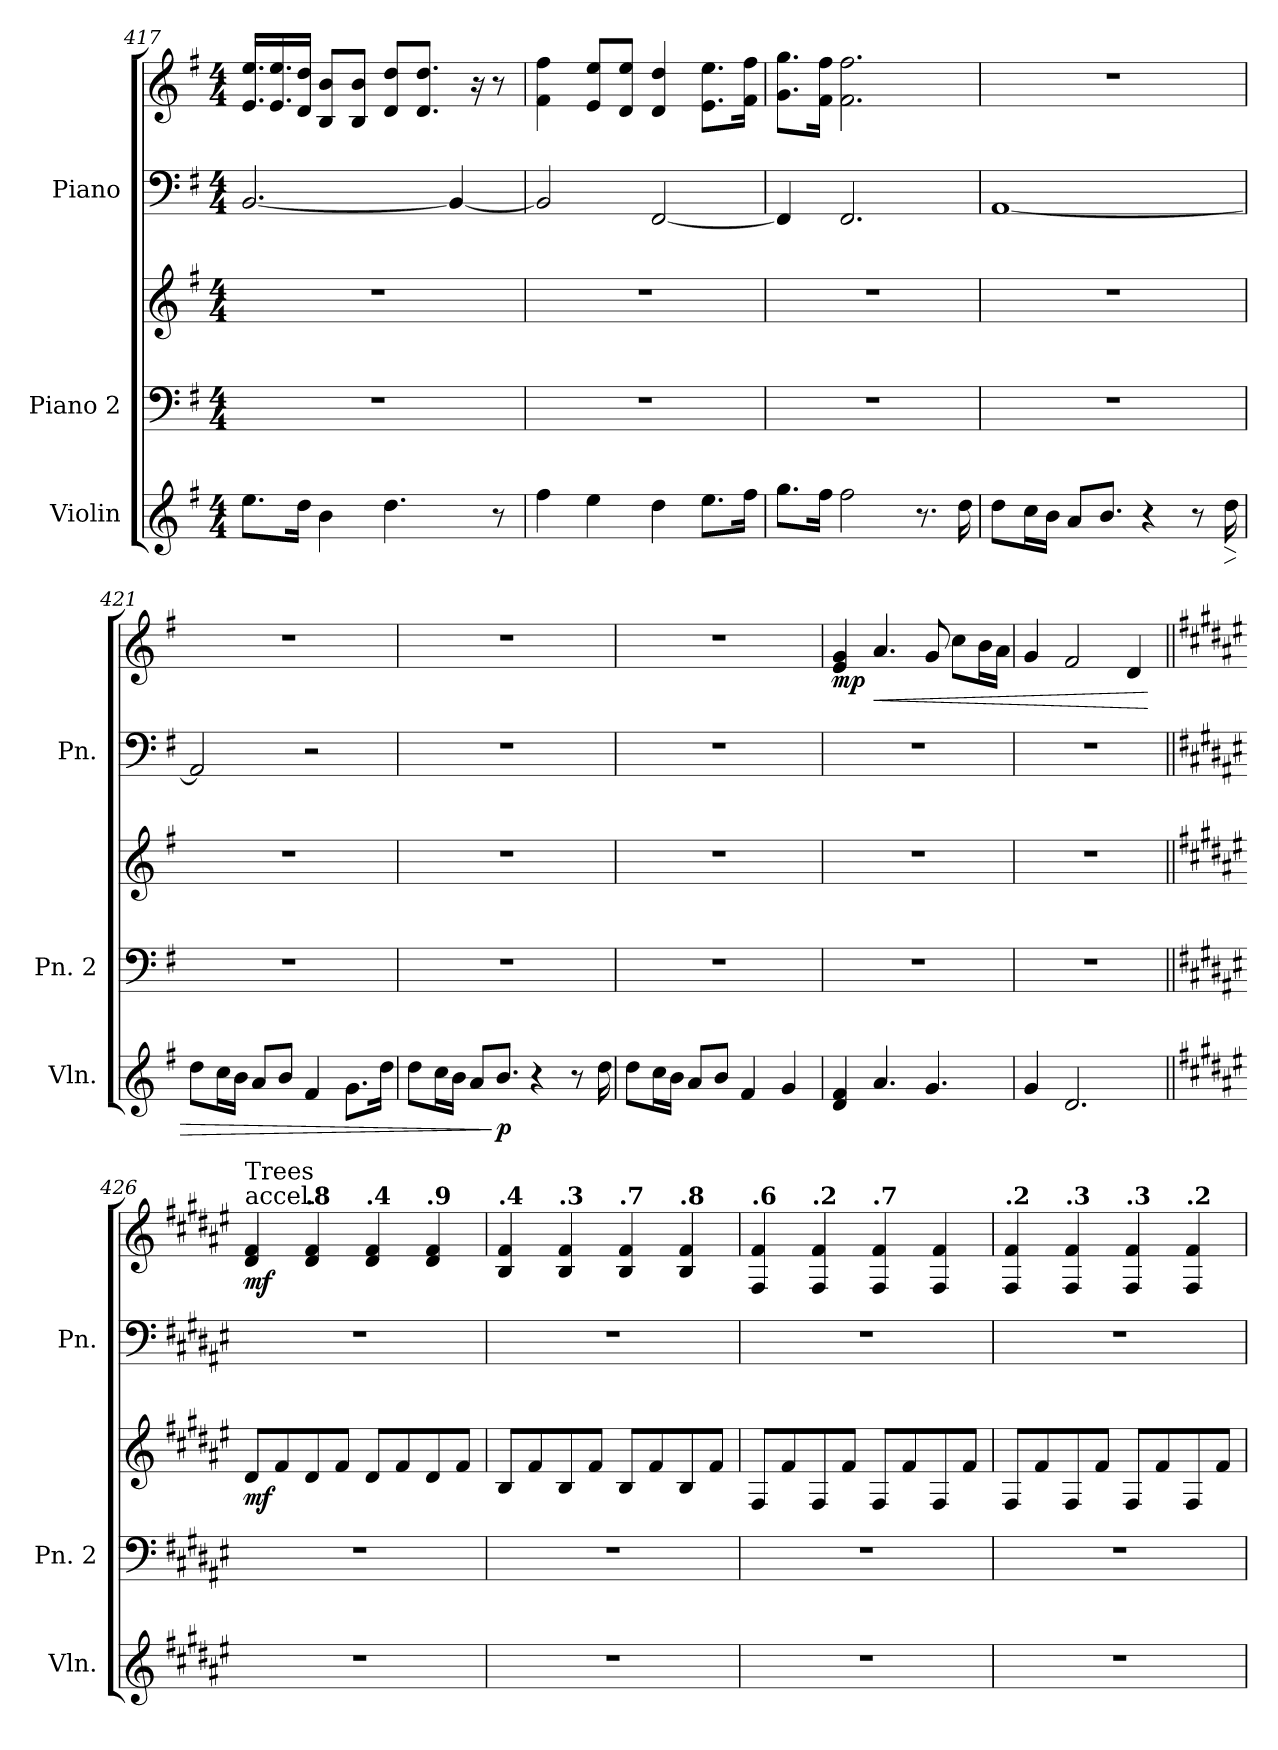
**kern	**dynam	**kern	**kern	**dynam	**kern	**kern	**dynam
*part3	*part3	*part2	*part2	*part2	*part1	*part1	*part1
*staff5	*staff5	*staff4	*staff3	*staff3/4	*staff2	*staff1	*staff1/2
*I"Violin	*	*I"Piano 2	*	*	*I"Piano	*	*
*I'Vln.	*	*I'Pn. 2	*	*	*I'Pn.	*	*
*clefG2	*	*clefF4	*clefG2	*	*clefF4	*clefG2	*
*k[f#]	*	*k[f#]	*k[f#]	*	*k[f#]	*k[f#]	*
*M4/4	*	*M4/4	*M4/4	*	*M4/4	*M4/4	*
=417	=417	=417	=417	=417	=417	=417	=417
8.ee\L	.	1r	1r	.	[2.BB/	16.e/ 16.ee/LL	.
.	.	.	.	.	.	16.e/ 16.ee/	.
16dd\Jk	.	.	.	.	.	16d/ 16dd/JJ	.
4b\	.	.	.	.	.	8B/ 8b/L	.
.	.	.	.	.	.	8B/ 8b/J	.
4.dd\	.	.	.	.	.	8d/ 8dd/L	.
.	.	.	.	.	.	8.d/ 8.dd/J	.
.	.	.	.	.	4BB/_	.	.
.	.	.	.	.	.	16r	.
8r	.	.	.	.	.	8r	.
=418	=418	=418	=418	=418	=418	=418	=418
4ff#\	.	1r	1r	.	2BB/]	4f#\ 4ff#\	.
4ee\	.	.	.	.	.	8e/ 8ee/L	.
.	.	.	.	.	.	8d/ 8ee/J	.
4dd\	.	.	.	.	[2FF#/	4d/ 4dd/	.
8.ee\L	.	.	.	.	.	8.e\ 8.ee\L	.
16ff#\Jk	.	.	.	.	.	16f#\ 16ff#\Jk	.
=419	=419	=419	=419	=419	=419	=419	=419
8.gg\L	.	1r	1r	.	4FF#/]	8.g\ 8.gg\L	.
16ff#\Jk	.	.	.	.	.	16f#\ 16ff#\Jk	.
2ff#\	.	.	.	.	2.FF#/	2.f#\ 2.ff#\	.
8.r	.	.	.	.	.	.	.
16dd\	.	.	.	.	.	.	.
=420	=420	=420	=420	=420	=420	=420	=420
8dd\L	.	1r	1r	.	[1AA	1r	.
16cc\L	.	.	.	.	.	.	.
16b\JJ	.	.	.	.	.	.	.
8a/L	.	.	.	.	.	.	.
8.b/J	.	.	.	.	.	.	.
4r	.	.	.	.	.	.	.
8r	.	.	.	.	.	.	.
!	!LO:HP:b	!	!	!	!	!	!
16dd\	>	.	.	.	.	.	.
!!LO:PB:g=z
=421	=421	=421	=421	=421	=421	=421	=421
8dd\L	.	1r	1r	.	2AA/]	1r	.
16cc\L	.	.	.	.	.	.	.
16b\JJ	.	.	.	.	.	.	.
8a/L	.	.	.	.	.	.	.
8b/J	.	.	.	.	.	.	.
4f#/	.	.	.	.	2r	.	.
8.g\L	.	.	.	.	.	.	.
16dd\Jk	.	.	.	.	.	.	.
=422	=422	=422	=422	=422	=422	=422	=422
8dd\L	.	1r	1r	.	1r	1r	.
16cc\L	.	.	.	.	.	.	.
16b\JJ	.	.	.	.	.	.	.
8a/L	.	.	.	.	.	.	.
!	!LO:DY:n=1:b	!	!	!	!	!	!
8.b/J	] p	.	.	.	.	.	.
4r	.	.	.	.	.	.	.
8r	.	.	.	.	.	.	.
16dd\	.	.	.	.	.	.	.
=423	=423	=423	=423	=423	=423	=423	=423
8dd\L	.	1r	1r	.	1r	1r	.
16cc\L	.	.	.	.	.	.	.
16b\JJ	.	.	.	.	.	.	.
8a/L	.	.	.	.	.	.	.
8b/J	.	.	.	.	.	.	.
4f#/	.	.	.	.	.	.	.
4g/	.	.	.	.	.	.	.
=424	=424	=424	=424	=424	=424	=424	=424
!	!	!	!	!	!	!	!LO:DY:b
4d/ 4f#/	.	1r	1r	.	1r	4e/ 4g/	mp
!	!	!	!	!	!	!	!LO:HP:b
4.a/	.	.	.	.	.	4.a/	<
4.g/	.	.	.	.	.	8g/	.
.	.	.	.	.	.	8cc\L	.
.	.	.	.	.	.	16b\L	.
.	.	.	.	.	.	16a\JJ	.
=425	=425	=425	=425	=425	=425	=425	=425
4g/	.	1r	1r	.	1r	4g/	.
2.d/	.	.	.	.	.	2f#/	.
.	.	.	.	.	.	4d/	.
.	.	.	.	.	.	.	[
!!LO:LB:g=z
=426||	=426||	=426||	=426||	=426||	=426||	=426||	=426||
*k[f#c#g#d#a#e#]	*	*k[f#c#g#d#a#e#]	*k[f#c#g#d#a#e#]	*	*k[f#c#g#d#a#e#]	*k[f#c#g#d#a#e#]	*
*	*	*	*	*	*	*MM68	*
!	!	!	!	!	!	!LO:TX:a:t=accel.	!
!	!	!	!	!	!	!LO:TX:a:t=Trees	!
!	!	!	!	!LO:DY:b	!	!	!LO:DY:b
1r	.	1r	8d#/L	mf	1r	4d#/ 4f#/	mf
.	.	.	8f#/	.	.	.	.
*	*	*	*	*	*	*MM91	*
!	!	!	!	!	!	!LO:TX:a:B:t=.8	!
.	.	.	8d#/	.	.	4d#/ 4f#/	.
.	.	.	8f#/J	.	.	.	.
*	*	*	*	*	*	*MM99	*
!	!	!	!	!	!	!LO:TX:a:B:t=.4	!
.	.	.	8d#/L	.	.	4d#/ 4f#/	.
.	.	.	8f#/	.	.	.	.
*	*	*	*	*	*	*MM104	*
!	!	!	!	!	!	!LO:TX:a:B:t=.9	!
.	.	.	8d#/	.	.	4d#/ 4f#/	.
.	.	.	8f#/J	.	.	.	.
=427	=427	=427	=427	=427	=427	=427	=427
*	*	*	*	*	*	*MM109	*
!	!	!	!	!	!	!LO:TX:a:B:t=.4	!
1r	.	1r	8B/L	.	1r	4B/ 4f#/	.
.	.	.	8f#/	.	.	.	.
*	*	*	*	*	*	*MM113	*
!	!	!	!	!	!	!LO:TX:a:B:t=.3	!
.	.	.	8B/	.	.	4B/ 4f#/	.
.	.	.	8f#/J	.	.	.	.
*	*	*	*	*	*	*MM116	*
!	!	!	!	!	!	!LO:TX:a:B:t=.7	!
.	.	.	8B/L	.	.	4B/ 4f#/	.
.	.	.	8f#/	.	.	.	.
*	*	*	*	*	*	*MM119	*
!	!	!	!	!	!	!LO:TX:a:B:t=.8	!
.	.	.	8B/	.	.	4B/ 4f#/	.
.	.	.	8f#/J	.	.	.	.
=428	=428	=428	=428	=428	=428	=428	=428
*	*	*	*	*	*	*MM122	*
!	!	!	!	!	!	!LO:TX:a:B:t=.6	!
1r	.	1r	8F#/L	.	1r	4F#/ 4f#/	.
.	.	.	8f#/	.	.	.	.
*	*	*	*	*	*	*MM125	*
!	!	!	!	!	!	!LO:TX:a:B:t=.2	!
.	.	.	8F#/	.	.	4F#/ 4f#/	.
.	.	.	8f#/J	.	.	.	.
*	*	*	*	*	*	*MM127	*
!	!	!	!	!	!	!LO:TX:a:B:t=.7	!
.	.	.	8F#/L	.	.	4F#/ 4f#/	.
.	.	.	8f#/	.	.	.	.
*	*	*	*	*	*	*MM130	*
.	.	.	8F#/	.	.	4F#/ 4f#/	.
.	.	.	8f#/J	.	.	.	.
=429	=429	=429	=429	=429	=429	=429	=429
*	*	*	*	*	*	*MM132	*
!	!	!	!	!	!	!LO:TX:a:B:t=.2	!
1r	.	1r	8F#/L	.	1r	4F#/ 4f#/	.
.	.	.	8f#/	.	.	.	.
*	*	*	*	*	*	*MM134	*
!	!	!	!	!	!	!LO:TX:a:B:t=.3	!
.	.	.	8F#/	.	.	4F#/ 4f#/	.
.	.	.	8f#/J	.	.	.	.
*	*	*	*	*	*	*MM136	*
!	!	!	!	!	!	!LO:TX:a:B:t=.3	!
.	.	.	8F#/L	.	.	4F#/ 4f#/	.
.	.	.	8f#/	.	.	.	.
*	*	*	*	*	*	*MM138	*
!	!	!	!	!	!	!LO:TX:a:B:t=.2	!
.	.	.	8F#/	.	.	4F#/ 4f#/	.
.	.	.	8f#/J	.	.	.	.
=	=	=	=	=	=	=	=
*-	*-	*-	*-	*-	*-	*-	*-
